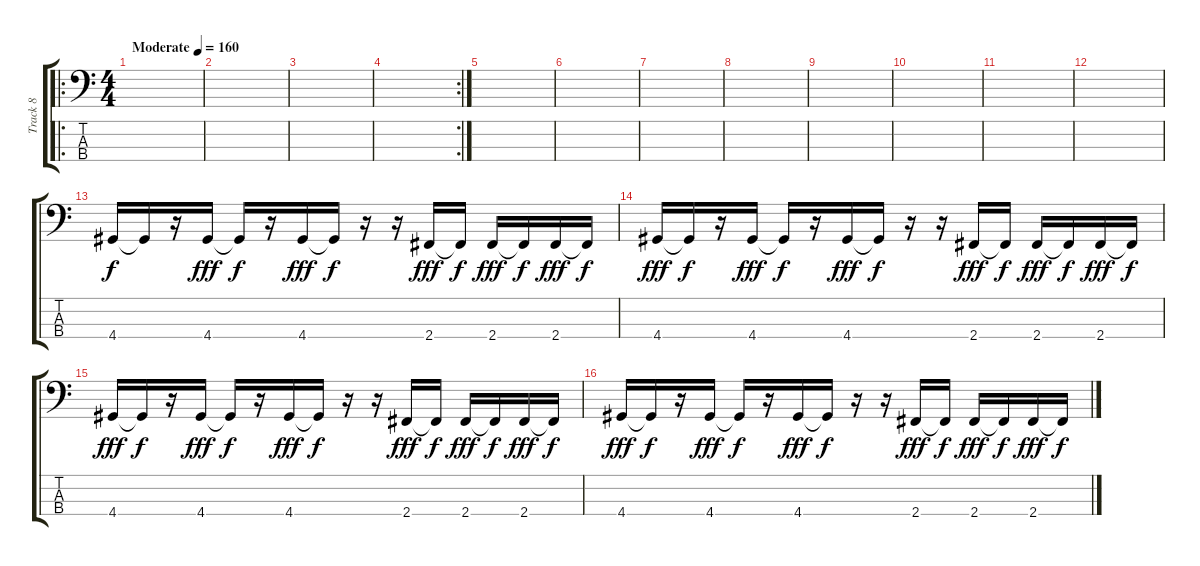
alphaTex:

\track ("Track 8" "Track 8") {instrument electricbasspick}
\staff {score tabs}
\tuning (G2 D2 A1 E1) {hide}
\ro
\ts (4 4)
\tempo (160 "Moderate")
\clef f4
\ks c
|
|
|
\rc 2
|
|
|
|
|
|
|
|
|
4.4.16 4.4{t}.16{dy f} r.16 4.4.16{dy fff} 4.4{t}.16{dy f} r.16 4.4.16{dy fff} 4.4{t}.16{dy f} r.16 r.16 2.4.16{dy fff} 2.4{t}.16{dy f} 2.4.16{dy fff} 2.4{t}.16{dy f} 2.4.16{dy fff} 2.4{t}.16{dy f} |
4.4.16{dy fff} 4.4{t}.16{dy f} r.16 4.4.16{dy fff} 4.4{t}.16{dy f} r.16 4.4.16{dy fff} 4.4{t}.16{dy f} r.16 r.16 2.4.16{dy fff} 2.4{t}.16{dy f} 2.4.16{dy fff} 2.4{t}.16{dy f} 2.4.16{dy fff} 2.4{t}.16{dy f} |
4.4.16{dy fff} 4.4{t}.16{dy f} r.16 4.4.16{dy fff} 4.4{t}.16{dy f} r.16 4.4.16{dy fff} 4.4{t}.16{dy f} r.16 r.16 2.4.16{dy fff} 2.4{t}.16{dy f} 2.4.16{dy fff} 2.4{t}.16{dy f} 2.4.16{dy fff} 2.4{t}.16{dy f} |
4.4.16{dy fff} 4.4{t}.16{dy f} r.16 4.4.16{dy fff} 4.4{t}.16{dy f} r.16 4.4.16{dy fff} 4.4{t}.16{dy f} r.16 r.16 2.4.16{dy fff} 2.4{t}.16{dy f} 2.4.16{dy fff} 2.4{t}.16{dy f} 2.4.16{dy fff} 2.4{t}.16{dy f}
